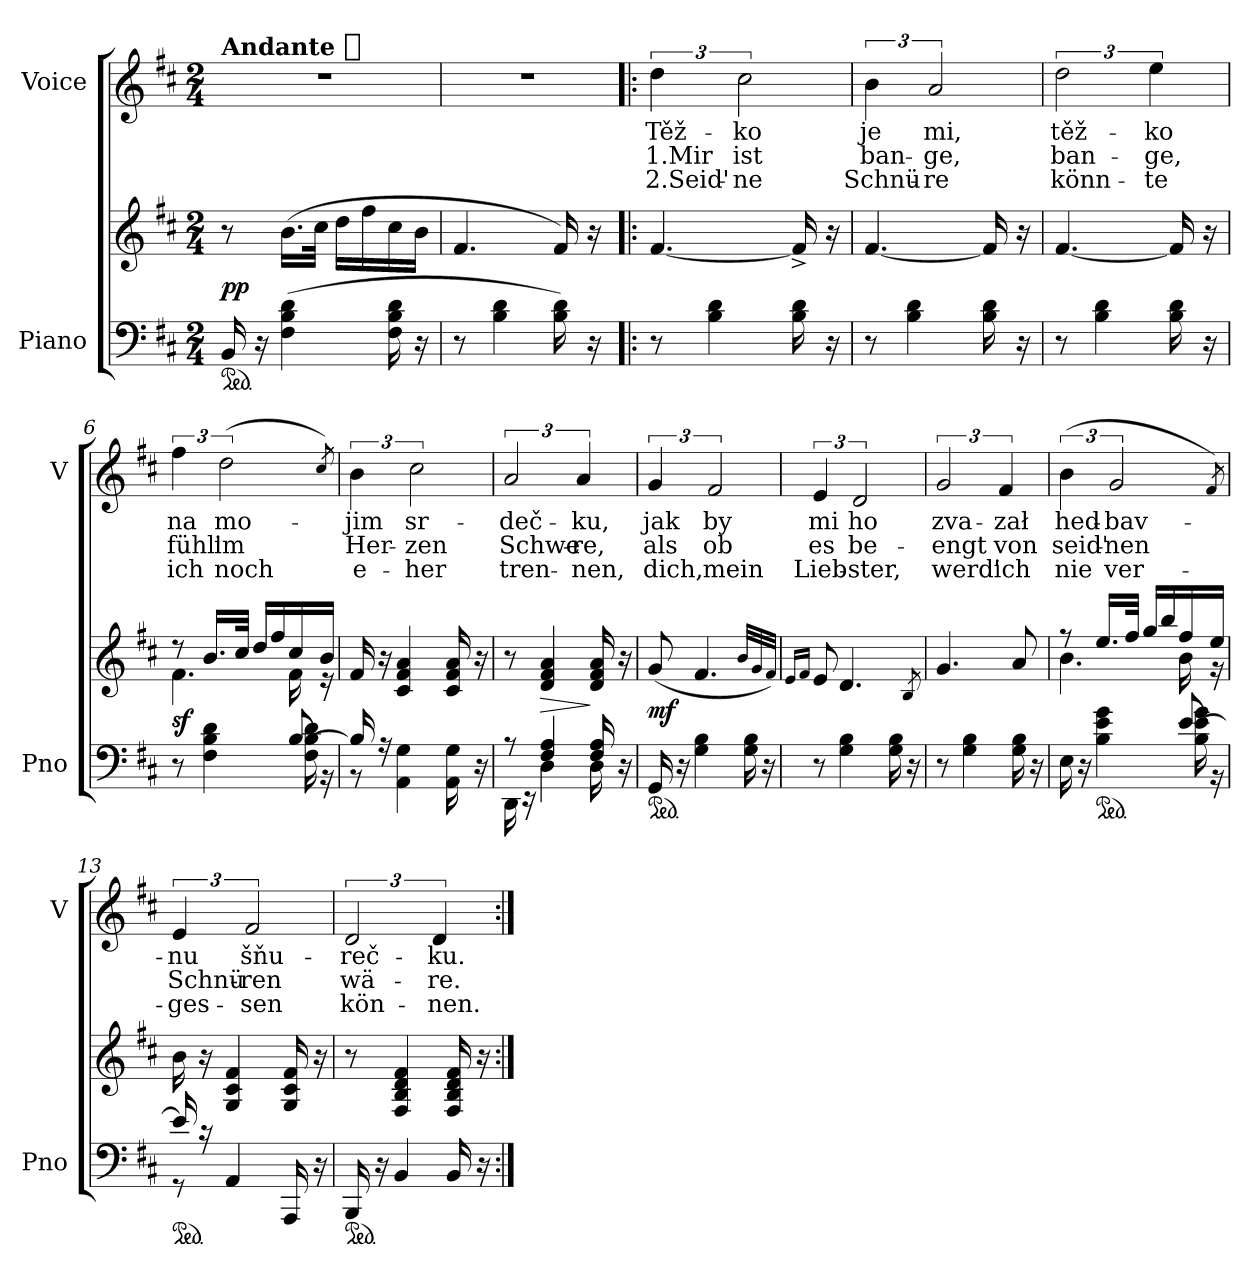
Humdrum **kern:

**kern	**kern	**dynam	**kern	**text	**text	**text
*part2	*part2	*part2	*part1	*part1	*part1	*part1
*staff3	*staff2	*staff2/3	*staff1	*staff1	*staff1	*staff1
*I"Piano	*	*	*I"Voice	*	*	*
*I'Pno	*	*	*I'V	*	*	*
*clefF4	*clefG2	*	*clefG2	*	*	*
*k[f#c#]	*k[f#c#]	*	*k[f#c#]	*	*	*
*D:	*D:	*	*D:	*	*	*
*M2/4	*M2/4	*	*M2/4	*	*	*
=1	=1	=1	=1	=1	=1	=1
!	!	!	!LO:TX:a:B:t=Andante [quarter]	!	!	!
*ped	*	*	*	*	*	*
16BB	8r	pp	2r	.	.	.
16r	.	.	.	.	.	.
(4F# 4B 4d	(16.bLL	.	.	.	.	.
.	32cc#JJk	.	.	.	.	.
.	16ddLL	.	.	.	.	.
.	16ff#	.	.	.	.	.
16F# 16B 16d	16cc#	.	.	.	.	.
16r	16bJJ	.	.	.	.	.
=2	=2	=2	=2	=2	=2	=2
8r	4.f#	.	2r	.	.	.
4B 4d	.	.	.	.	.	.
16B 16d)	16f#)	.	.	.	.	.
16r	16r	.	.	.	.	.
=3!|:	=3!|:	=3!|:	=3!|:	=3!|:	=3!|:	=3!|:
!	!	!	!	!	!LO:LY:i	!LO:LY:i
8r	[4.f#	.	6dd	Těž-	1.Mir	2.Seid'-
4B 4d	.	.	.	.	.	.
!	!	!	!	!	!LO:LY:i	!LO:LY:i
.	.	.	3cc#	-ko	ist	-ne
16B 16d	16f#^]	.	.	.	.	.
16r	16r	.	.	.	.	.
=4	=4	=4	=4	=4	=4	=4
!	!	!	!	!	!LO:LY:i	!LO:LY:i
8r	[4.f#	.	6b	je	ban-	Schnü-
4B 4d	.	.	.	.	.	.
!	!	!	!	!	!LO:LY:i	!LO:LY:i
.	.	.	3a	mi,	-ge,	-re
16B 16d	16f#]	.	.	.	.	.
16r	16r	.	.	.	.	.
=5	=5	=5	=5	=5	=5	=5
!	!	!	!	!	!LO:LY:i	!LO:LY:i
8r	[4.f#	.	3dd	těž-	ban-	könn-
4B 4d	.	.	.	.	.	.
!	!	!	!	!	!LO:LY:i	!LO:LY:i
.	.	.	6ee	-ko	-ge,	-te
16B 16d	16f#]	.	.	.	.	.
16r	16r	.	.	.	.	.
=6	=6	=6	=6	=6	=6	=6
*^	*^	*	*	*	*	*
!	!	!	!	!	!	!	!LO:LY:i	!LO:LY:i
8r	4.ryy	8r	4.f#	sf	6ff#	na	fühl'	ich
4F# 4B 4d	.	16.bLL	.	.	.	.	.	.
!	!	!	!	!	!	!	!LO:LY:i	!LO:LY:i
.	.	.	.	.	(3dd	mo-	im	noch
.	.	32cc#JJk	.	.	.	.	.	.
.	.	16ddLL	.	.	.	.	.	.
.	.	16ff#	.	.	.	.	.	.
[8B	16F# 16B 16d	16cc#	16f#	.	.	.	.	.
.	16r	16bJJ	16r	.	.	.	.	.
*	*	*v	*v	*	*	*	*	*
.	.	.	.	8qcc#/)	.	.	.
=7	=7	=7	=7	=7	=7	=7	=7
!	!	!	!	!	!	!LO:LY:i	!LO:LY:i
16B/]	8rBB	16f#	.	6b	-jim	Her-	e-
16r	.	16r	.	.	.	.	.
4AA 4G	4.ryy	4c# 4f# 4a	.	.	.	.	.
!	!	!	!	!	!	!LO:LY:i	!LO:LY:i
.	.	.	.	3cc#	sr-	-zen	-her
16AA 16G	.	16c# 16f# 16a	.	.	.	.	.
16r	.	16r	.	.	.	.	.
=8	=8	=8	=8	=8	=8	=8	=8
!	!	!	!	!	!	!LO:LY:i	!LO:LY:i
8r	16DD\	8r	.	3a	-deč-	Schwe-	tren-
.	16rEE	.	.	.	.	.	.
4F# 4A	4D	4d 4f# 4a	>	.	.	.	.
!	!	!	!	!	!	!LO:LY:i	!LO:LY:i
.	.	.	.	6a	-ku,	-re,	-nen,
16F# 16A	16D	16d 16f# 16a	]	.	.	.	.
16r	16ryy	16r	.	.	.	.	.
=9	=9	=9	=9	=9	=9	=9	=9
!	!	!	!	!	!	!LO:LY:i	!LO:LY:i
*v	*v	*	*	*	*	*	*
*ped	*	*	*	*	*	*
16GG	(8g	mf	6g	jak	als	dich,
16r	.	.	.	.	.	.
4G 4B	4.f#	.	.	.	.	.
!	!	!	!	!	!LO:LY:i	!LO:LY:i
.	.	.	3f#	by	ob	mein
16G 16B	.	.	.	.	.	.
16r	.	.	.	.	.	.
.	32qqb/LLL	.	.	.	.	.
.	32qqg/	.	.	.	.	.
.	32qqf#/JJJ)	.	.	.	.	.
=10	=10	=10	=10	=10	=10	=10
.	16qqe/LL	.	.	.	.	.
.	16qqf#/JJ	.	.	.	.	.
!	!	!	!	!	!LO:LY:i	!LO:LY:i
8r	8e	.	6e	mi	es	Lieb-
4G 4B	4.d	.	.	.	.	.
!	!	!	!	!	!LO:LY:i	!LO:LY:i
.	.	.	3d	ho	be-	-ster,
16G 16B	.	.	.	.	.	.
16r	.	.	.	.	.	.
.	8qB/	.	.	.	.	.
=11	=11	=11	=11	=11	=11	=11
!	!	!	!	!	!LO:LY:i	!LO:LY:i
8r	4.g	.	3g	zva-	-engt	werd'
4G 4B	.	.	.	.	.	.
!	!	!	!	!	!LO:LY:i	!LO:LY:i
.	.	.	6f#	-zał	von	ich
16G 16B	8a	.	.	.	.	.
16r	.	.	.	.	.	.
=12	=12	=12	=12	=12	=12	=12
*^	*^	*	*	*	*	*
!	!	!	!	!	!	!	!LO:LY:i	!LO:LY:i
16E	4.ryy	8r	4.b	.	(6b	hed-	seid'-	nie
16r	.	.	.	.	.	.	.	.
*ped	*	*	*	*	*	*	*	*
4B 4e 4g	.	16.eeLL	.	.	.	.	.	.
!	!	!	!	!	!	!	!LO:LY:i	!LO:LY:i
.	.	.	.	.	3g	-bav-	-nen	ver-
.	.	32ff#JJk	.	.	.	.	.	.
.	.	16ggLL	.	.	.	.	.	.
.	.	16bb	.	.	.	.	.	.
[8e	16B\ 16e\ 16g\	16ff#	16b	.	.	.	.	.
.	16r	16eeJJ	16r	.	.	.	.	.
*	*	*v	*v	*	*	*	*	*
.	.	.	.	8qf#/)	.	.	.
=13	=13	=13	=13	=13	=13	=13	=13
!	!	!	!	!	!	!LO:LY:i	!LO:LY:i
*ped	*	*	*	*	*	*	*
16e]	8rGG	16b	.	6e	-nu	Schnü-	-ges-
16rc	.	16r	.	.	.	.	.
4.ryy	4AA	4G 4c# 4f#	.	.	.	.	.
!	!	!	!	!	!	!LO:LY:i	!LO:LY:i
.	.	.	.	3f#	šňu-	-ren	-sen
.	16AAA	16G 16c# 16f#	.	.	.	.	.
.	16r	16r	.	.	.	.	.
=14	=14	=14	=14	=14	=14	=14	=14
!	!	!	!	!	!	!LO:LY:i	!LO:LY:i
*v	*v	*	*	*	*	*	*
*ped	*	*	*	*	*	*
16BBB	8r	.	3d	-reč-	wä-	kön-
16r	.	.	.	.	.	.
4BB	4F# 4B 4d 4f#	.	.	.	.	.
!	!	!	!	!	!LO:LY:i	!LO:LY:i
.	.	.	6d	-ku.	-re.	-nen.
16BB	16F# 16B 16d 16f#	.	.	.	.	.
16r	16r	.	.	.	.	.
=:|!	=:|!	=:|!	=:|!	=:|!	=:|!	=:|!
*-	*-	*-	*-	*-	*-	*-
